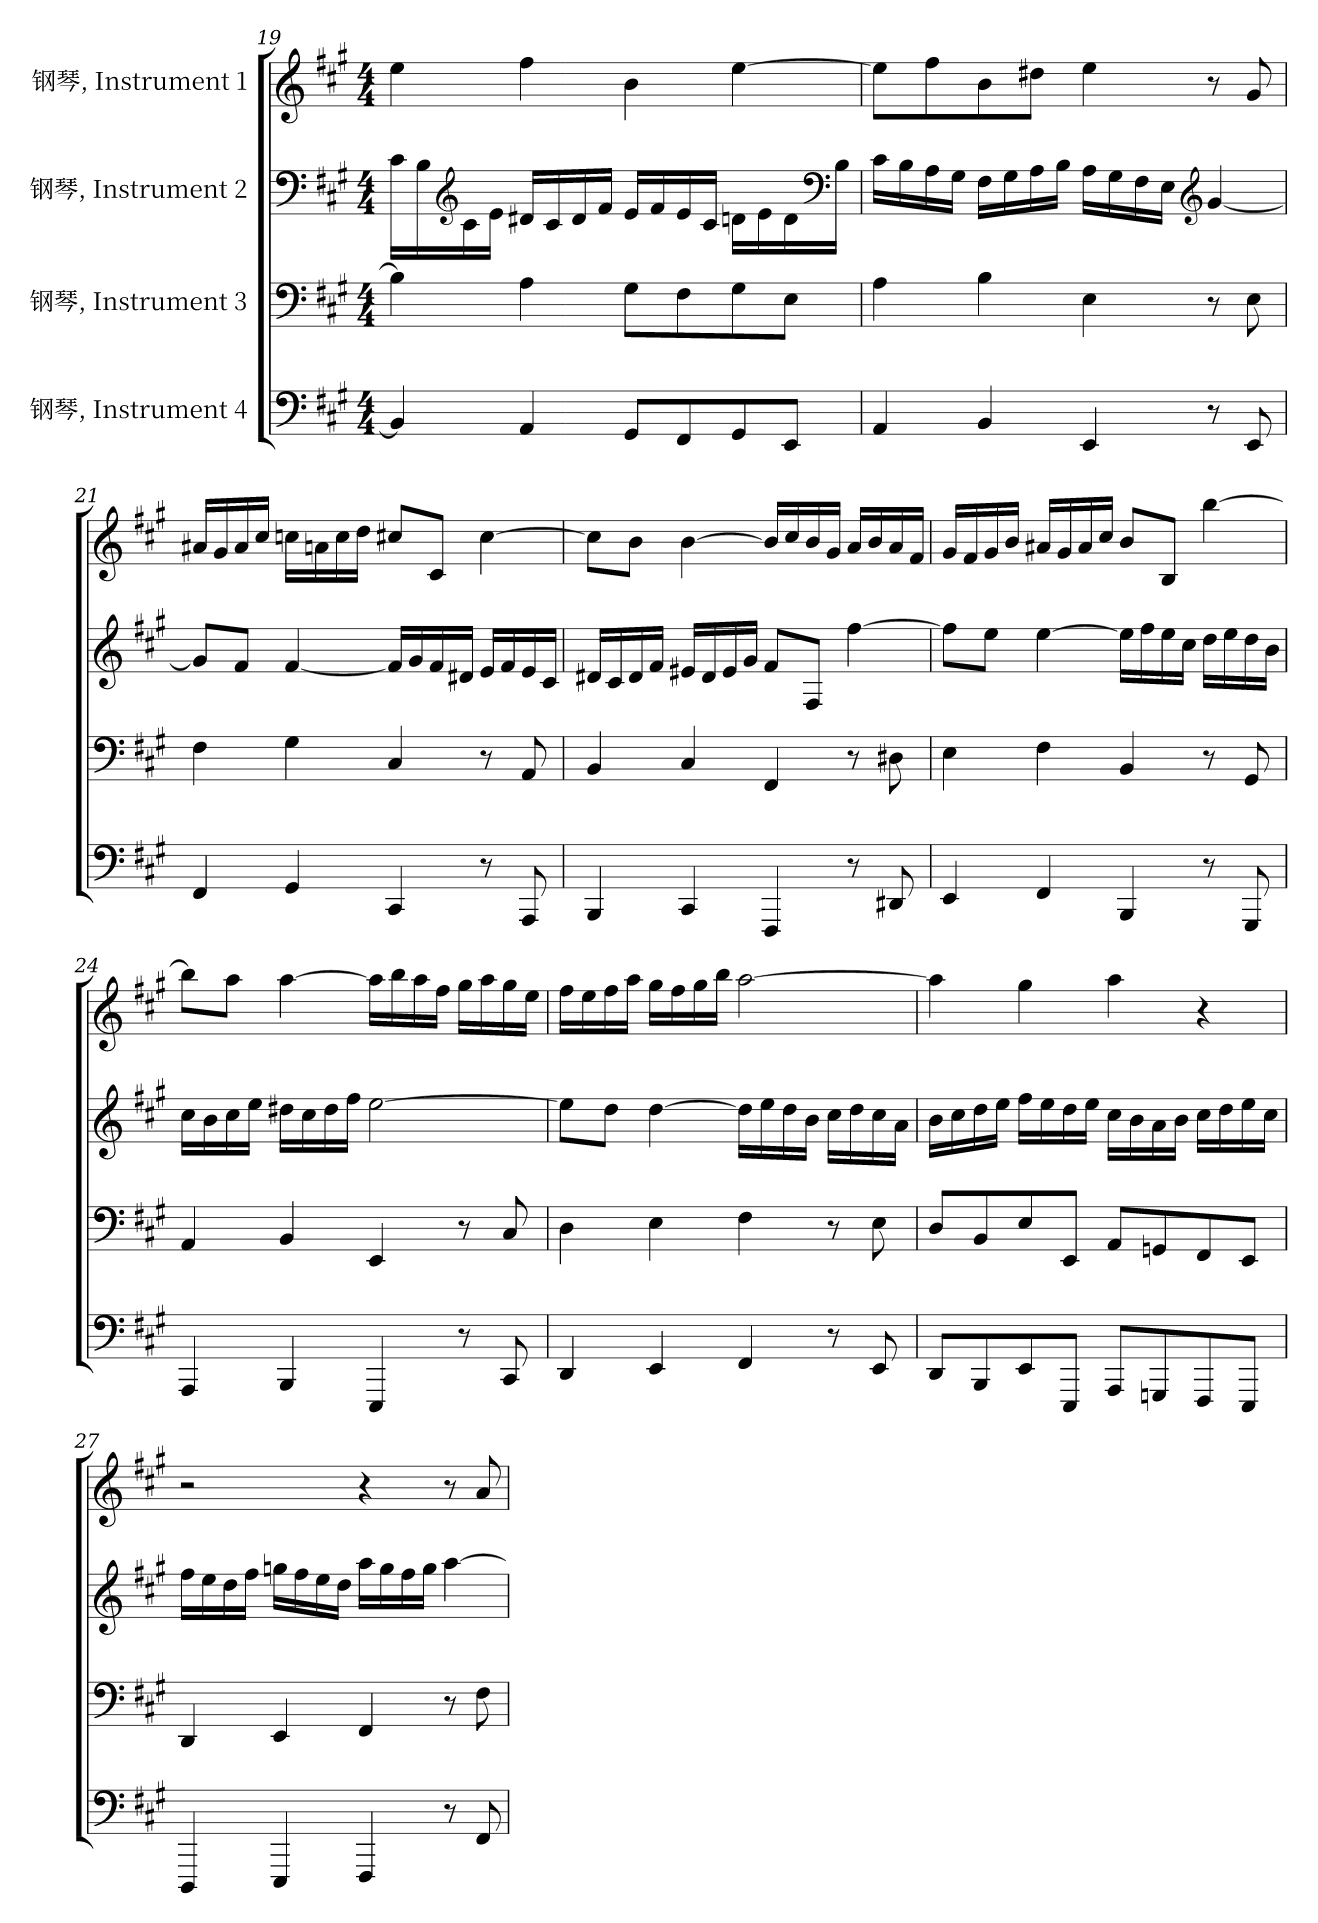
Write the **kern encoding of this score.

**kern	**kern	**kern	**kern
*part4	*part3	*part2	*part1
*staff4	*staff3	*staff2	*staff1
*I"钢琴, Instrument 4	*I"钢琴, Instrument 3	*I"钢琴, Instrument 2	*I"钢琴, Instrument 1
*clefF4	*clefF4	*clefF4	*clefG2
*k[f#c#g#]	*k[f#c#g#]	*k[f#c#g#]	*k[f#c#g#]
*M4/4	*M4/4	*M4/4	*M4/4
=19	=19	=19	=19
4BB/]	4B\]	16c#\LL	4ee\
.	.	16B\	.
*	*	*clefG2	*
.	.	16c#\	.
.	.	16e\JJ	.
4AA/	4A\	16d#X/LL	4ff#\
.	.	16c#/	.
.	.	16d#/	.
.	.	16f#/JJ	.
8GG#/L	8G#\L	16e/LL	4b\
.	.	16f#/	.
8FF#/	8F#\	16e/	.
.	.	16c#/JJ	.
8GG#/	8G#\	16dn\LL	[4ee\
.	.	16e\	.
8EE/J	8E\J	16d\	.
*	*	*clefF4	*
.	.	16B\JJ	.
!!LO:PB:g=z
=20	=20	=20	=20
4AA/	4A\	16c#\LL	8ee\L]
.	.	16B\	.
.	.	16A\	8ff#\
.	.	16G#\JJ	.
4BB/	4B\	16F#\LL	8b\
.	.	16G#\	.
.	.	16A\	8dd#X\J
.	.	16B\JJ	.
4EE/	4E\	16A\LL	4ee\
.	.	16G#\	.
.	.	16F#\	.
.	.	16E\JJ	.
*	*	*clefG2	*
8r	8r	[4g#/	8r
8EE/	8E\	.	8g#/
=21	=21	=21	=21
4FF#/	4F#\	8g#/L]	16a#X/LL
.	.	.	16g#/
.	.	8f#/J	16a#/
.	.	.	16cc#/JJ
4GG#/	4G#\	[4f#/	16ccn\LL
.	.	.	16an\
.	.	.	16cc\
.	.	.	16dd\JJ
4CC#/	4C#/	16f#/LL]	8cc#X/L
.	.	16g#/	.
.	.	16f#/	8c#/J
.	.	16d#X/JJ	.
8r	8r	16e/LL	[4cc#\
.	.	16f#/	.
8AAA/	8AA/	16e/	.
.	.	16c#/JJ	.
!!LO:LB:g=z
=22	=22	=22	=22
4BBB/	4BB/	16d#X/LL	8cc#\L]
.	.	16c#/	.
.	.	16d#/	8b\J
.	.	16f#/JJ	.
4CC#/	4C#/	16e#X/LL	[4b\
.	.	16d#/	.
.	.	16e#/	.
.	.	16g#/JJ	.
4FFF#/	4FF#/	8f#/L	16b/LL]
.	.	.	16cc#/
.	.	8F#/J	16b/
.	.	.	16g#/JJ
8r	8r	[4ff#\	16a/LL
.	.	.	16b/
8DD#X/	8D#X\	.	16a/
.	.	.	16f#/JJ
=23	=23	=23	=23
4EE/	4E\	8ff#\L]	16g#/LL
.	.	.	16f#/
.	.	8ee\J	16g#/
.	.	.	16b/JJ
4FF#/	4F#\	[4ee\	16a#X/LL
.	.	.	16g#/
.	.	.	16a#/
.	.	.	16cc#/JJ
4BBB/	4BB/	16ee\LL]	8b/L
.	.	16ff#\	.
.	.	16ee\	8B/J
.	.	16cc#\JJ	.
8r	8r	16dd\LL	[4bb\
.	.	16ee\	.
8GGG#/	8GG#/	16dd\	.
.	.	16b\JJ	.
!!LO:LB:g=z
=24	=24	=24	=24
4AAA/	4AA/	16cc#\LL	8bb\L]
.	.	16b\	.
.	.	16cc#\	8aa\J
.	.	16ee\JJ	.
4BBB/	4BB/	16dd#X\LL	[4aa\
.	.	16cc#\	.
.	.	16dd#\	.
.	.	16ff#\JJ	.
4EEE/	4EE/	[2ee\	16aa\LL]
.	.	.	16bb\
.	.	.	16aa\
.	.	.	16ff#\JJ
8r	8r	.	16gg#\LL
.	.	.	16aa\
8CC#/	8C#/	.	16gg#\
.	.	.	16ee\JJ
=25	=25	=25	=25
4DD/	4D\	8ee\L]	16ff#\LL
.	.	.	16ee\
.	.	8dd\J	16ff#\
.	.	.	16aa\JJ
4EE/	4E\	[4dd\	16gg#\LL
.	.	.	16ff#\
.	.	.	16gg#\
.	.	.	16bb\JJ
4FF#/	4F#\	16dd\LL]	[2aa\
.	.	16ee\	.
.	.	16dd\	.
.	.	16b\JJ	.
8r	8r	16cc#\LL	.
.	.	16dd\	.
8EE/	8E\	16cc#\	.
.	.	16a\JJ	.
!!LO:PB:g=z
=26	=26	=26	=26
8DD/L	8D/L	16b\LL	4aa\]
.	.	16cc#\	.
8BBB/	8BB/	16dd\	.
.	.	16ee\JJ	.
8EE/	8E/	16ff#\LL	4gg#\
.	.	16ee\	.
8EEE/J	8EE/J	16dd\	.
.	.	16ee\JJ	.
8AAA/L	8AA/L	16cc#\LL	4aa\
.	.	16b\	.
8GGGn/	8GGn/	16a\	.
.	.	16b\JJ	.
8FFF#/	8FF#/	16cc#\LL	4r
.	.	16dd\	.
8EEE/J	8EE/J	16ee\	.
.	.	16cc#\JJ	.
=27	=27	=27	=27
4DDD/	4DD/	16ff#\LL	2r
.	.	16ee\	.
.	.	16dd\	.
.	.	16ff#\JJ	.
4EEE/	4EE/	16ggn\LL	.
.	.	16ff#\	.
.	.	16ee\	.
.	.	16dd\JJ	.
4FFF#/	4FF#/	16aa\LL	4r
.	.	16gg\	.
.	.	16ff#\	.
.	.	16gg\JJ	.
8r	8r	[4aa\	8r
8FF#/	8F#\	.	8a/
=	=	=	=
*-	*-	*-	*-
